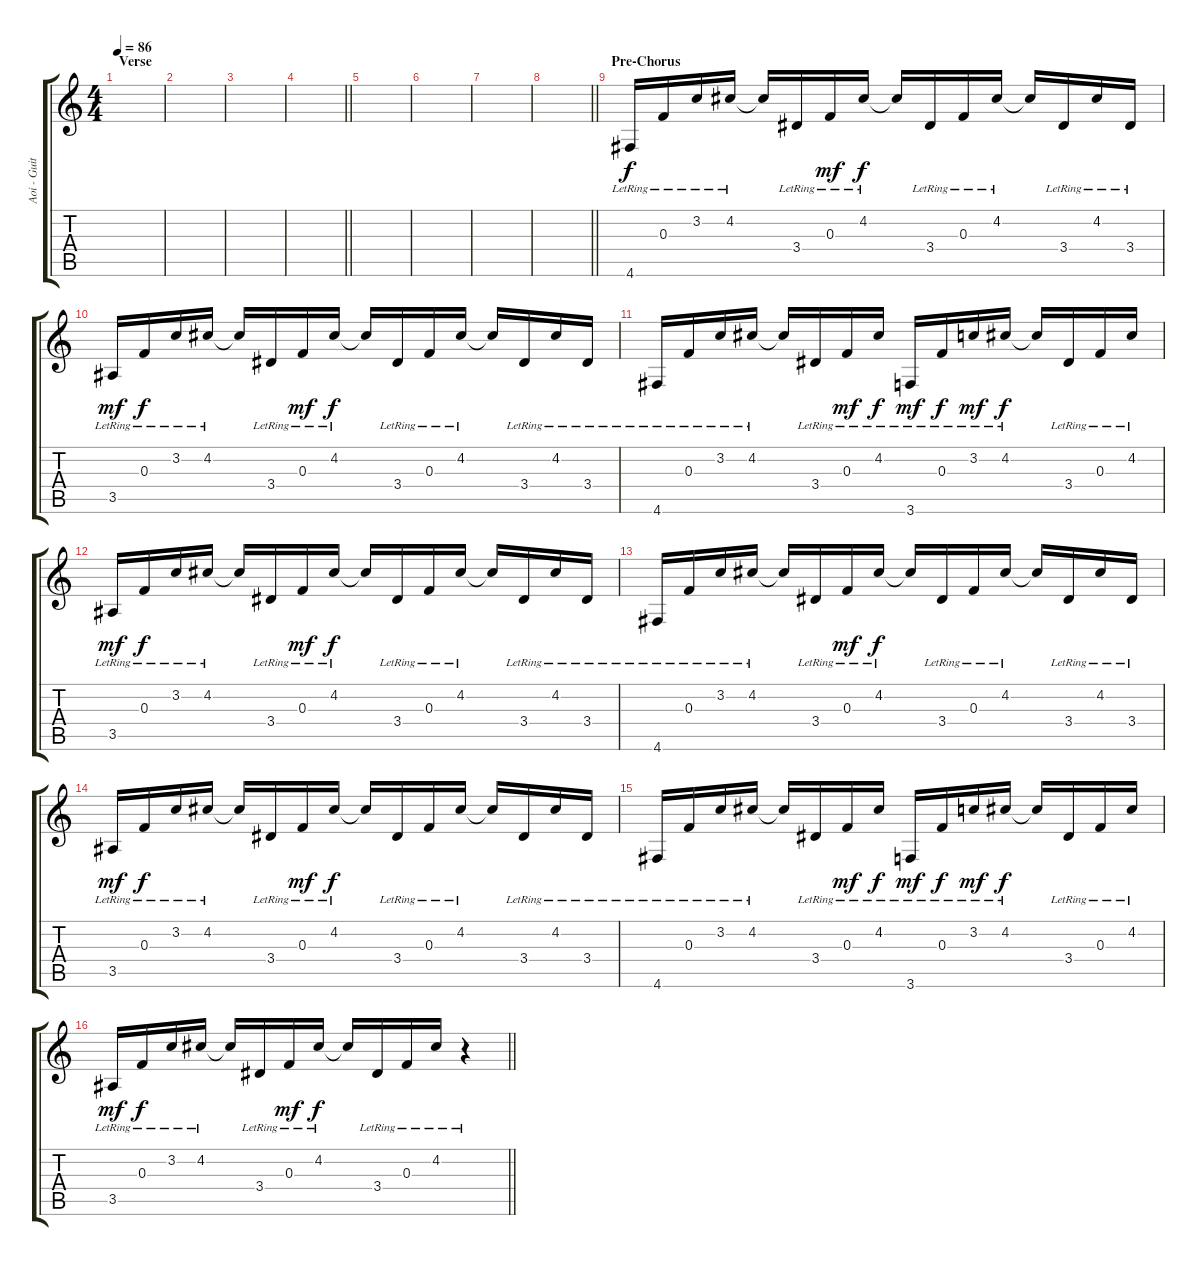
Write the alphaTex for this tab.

\track ("Aoi - Guitar 2 [High Neck]" "Aoi - Guit") {instrument acousticguitarsteel}
\staff {score tabs}
\tuning (D4 A3 F3 C3 G2 D2) {hide}
\ts (4 4)
\section ("" "Verse")
\tempo 86
\clef g2
\ks c
|
|
|
\barLineRight lightlight
|
|
|
|
\barLineRight lightlight
|
\section ("" "Pre-Chorus")
4.6{lr}.16 0.3{lr}.16 3.2{lr}.16 4.2{lr}.16 4.2{t}.16 3.4{lr}.16 0.3{lr}.16{dy mf} 4.2{lr}.16{dy f} 4.2{t}.16 3.4{lr}.16 0.3{lr}.16 4.2{lr}.16 4.2{t}.16 3.4{lr}.16 4.2{lr}.16 3.4{lr}.16 |
3.5{lr}.16{dy mf} 0.3{lr}.16{dy f} 3.2{lr}.16 4.2{lr}.16 4.2{t}.16 3.4{lr}.16 0.3{lr}.16{dy mf} 4.2{lr}.16{dy f} 4.2{t}.16 3.4{lr}.16 0.3{lr}.16 4.2{lr}.16 4.2{t}.16 3.4{lr}.16 4.2{lr}.16 3.4{lr}.16 |
4.6{lr}.16 0.3{lr}.16 3.2{lr}.16 4.2{lr}.16 4.2{t}.16 3.4{lr}.16 0.3{lr}.16{dy mf} 4.2{lr}.16{dy f} 3.6{lr}.16{dy mf} 0.3{lr}.16{dy f} 3.2{lr}.16{dy mf} 4.2{lr}.16{dy f} 4.2{t}.16 3.4{lr}.16 0.3{lr}.16 4.2{lr}.16 |
3.5{lr}.16{dy mf} 0.3{lr}.16{dy f} 3.2{lr}.16 4.2{lr}.16 4.2{t}.16 3.4{lr}.16 0.3{lr}.16{dy mf} 4.2{lr}.16{dy f} 4.2{t}.16 3.4{lr}.16 0.3{lr}.16 4.2{lr}.16 4.2{t}.16 3.4{lr}.16 4.2{lr}.16 3.4{lr}.16 |
4.6{lr}.16 0.3{lr}.16 3.2{lr}.16 4.2{lr}.16 4.2{t}.16 3.4{lr}.16 0.3{lr}.16{dy mf} 4.2{lr}.16{dy f} 4.2{t}.16 3.4{lr}.16 0.3{lr}.16 4.2{lr}.16 4.2{t}.16 3.4{lr}.16 4.2{lr}.16 3.4{lr}.16 |
3.5{lr}.16{dy mf} 0.3{lr}.16{dy f} 3.2{lr}.16 4.2{lr}.16 4.2{t}.16 3.4{lr}.16 0.3{lr}.16{dy mf} 4.2{lr}.16{dy f} 4.2{t}.16 3.4{lr}.16 0.3{lr}.16 4.2{lr}.16 4.2{t}.16 3.4{lr}.16 4.2{lr}.16 3.4{lr}.16 |
4.6{lr}.16 0.3{lr}.16 3.2{lr}.16 4.2{lr}.16 4.2{t}.16 3.4{lr}.16 0.3{lr}.16{dy mf} 4.2{lr}.16{dy f} 3.6{lr}.16{dy mf} 0.3{lr}.16{dy f} 3.2{lr}.16{dy mf} 4.2{lr}.16{dy f} 4.2{t}.16 3.4{lr}.16 0.3{lr}.16 4.2{lr}.16 |
\barLineRight lightlight
3.5{lr}.16{dy mf} 0.3{lr}.16{dy f} 3.2{lr}.16 4.2{lr}.16 4.2{t}.16 3.4{lr}.16 0.3{lr}.16{dy mf} 4.2{lr}.16{dy f} 4.2{t}.16 3.4{lr}.16 0.3{lr}.16 4.2{lr}.16 r.4
